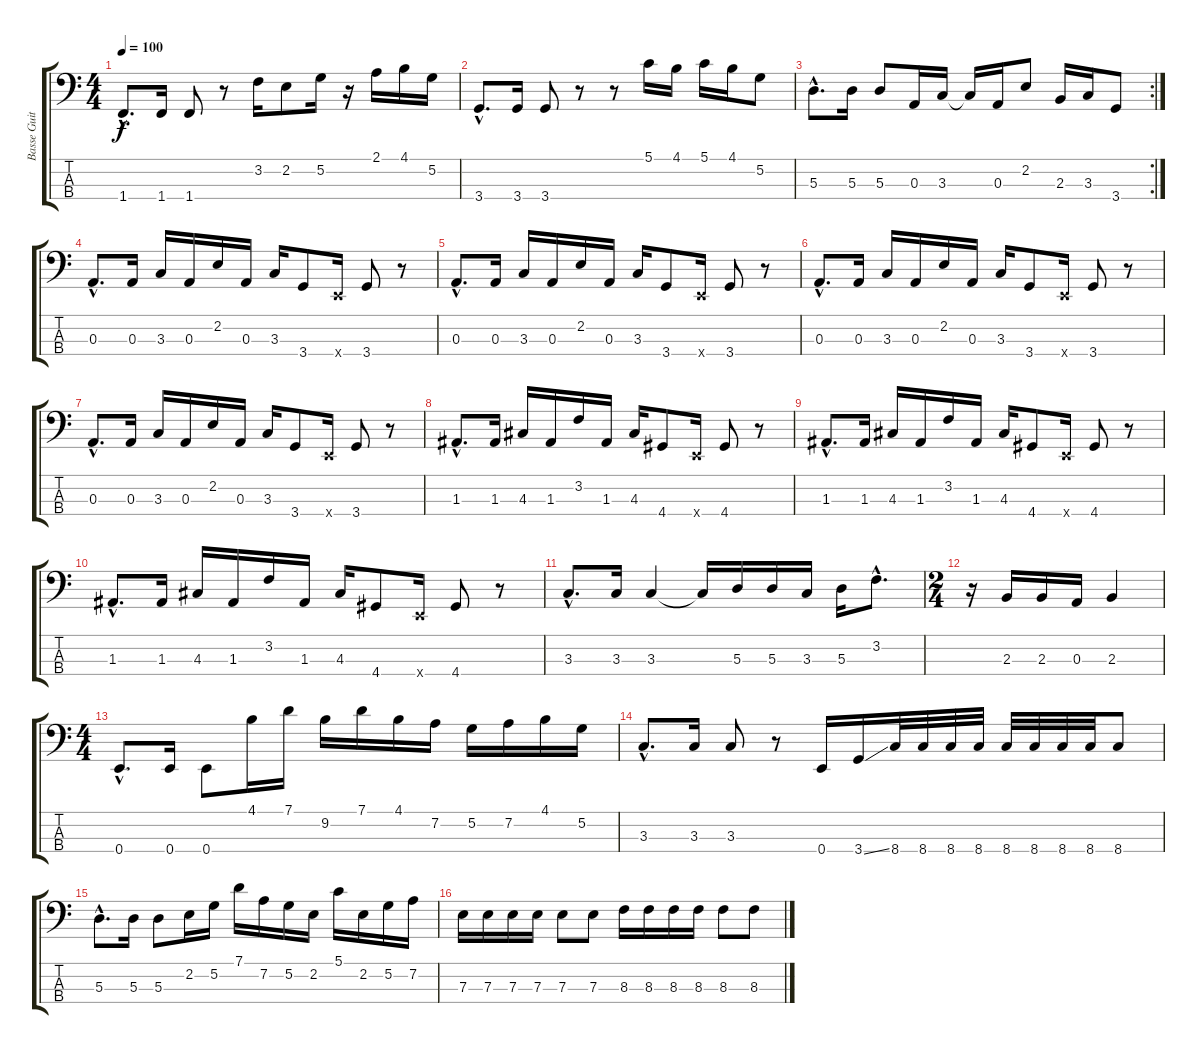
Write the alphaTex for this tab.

\track ("Basse Guitare" "Basse Guit") {instrument electricbassfinger}
\staff {score tabs}
\tuning (G2 D2 A1 E1) {hide}
\ts (4 4)
\tempo 100
\clef f4
\ks c
1.4{hac}.8{d dy f} 1.4.16 1.4.8 r.8 3.2.16 2.2.8 5.2.16 r.16 2.1.16 4.1.16 5.2.16 |
3.4{hac}.8{d} 3.4.16 3.4.8 r.8 r.8 5.1.16 4.1.16 5.1.16 4.1.16 5.2.8 |
\rc 2
5.3{hac}.8{d} 5.3.16 5.3.8 0.3.16 3.3.16 3.3{t}.16 0.3.16 2.2.8 2.3.16 3.3.16 3.4.8 |
0.3{hac}.8{d} 0.3.16 3.3.16 0.3.16 2.2.16 0.3.16 3.3.16 3.4.8 0.4{x}.16 3.4.8 r.8 |
0.3{hac}.8{d} 0.3.16 3.3.16 0.3.16 2.2.16 0.3.16 3.3.16 3.4.8 0.4{x}.16 3.4.8 r.8 |
0.3{hac}.8{d} 0.3.16 3.3.16 0.3.16 2.2.16 0.3.16 3.3.16 3.4.8 0.4{x}.16 3.4.8 r.8 |
0.3{hac}.8{d} 0.3.16 3.3.16 0.3.16 2.2.16 0.3.16 3.3.16 3.4.8 0.4{x}.16 3.4.8 r.8 |
1.3{hac}.8{d} 1.3.16 4.3.16 1.3.16 3.2.16 1.3.16 4.3.16 4.4.8 0.4{x}.16 4.4.8 r.8 |
1.3{hac}.8{d} 1.3.16 4.3.16 1.3.16 3.2.16 1.3.16 4.3.16 4.4.8 0.4{x}.16 4.4.8 r.8 |
1.3{hac}.8{d} 1.3.16 4.3.16 1.3.16 3.2.16 1.3.16 4.3.16 4.4.8 0.4{x}.16 4.4.8 r.8 |
3.3{hac}.8{d} 3.3.16 3.3.4 3.3{t}.16 5.3.16 5.3.16 3.3.16 5.3.16 3.2{hac}.8{d} |
\ts (2 4)
r.16 2.3.16 2.3.16 0.3.16 2.3.4 |
\ts (4 4)
0.4{hac}.8{d} 0.4.16 0.4.8 4.1.16 7.1.16 9.2.16 7.1.16 4.1.16 7.2.16 5.2.16 7.2.16 4.1.16 5.2.16 |
3.3{hac}.8{d} 3.3.16 3.3.8 r.8 0.4.16 3.4{ss}.16 8.4.32 8.4.32 8.4.32 8.4.32 8.4.32 8.4.32 8.4.32 8.4.32 8.4.8 |
5.3{hac}.8{d} 5.3.16 5.3.8 2.2.16 5.2.16 7.1.16 7.2.16 5.2.16 2.2.16 5.1.16 2.2.16 5.2.16 7.2.16 |
7.3.16 7.3.16 7.3.16 7.3.16 7.3.8 7.3.8 8.3.16 8.3.16 8.3.16 8.3.16 8.3.8 8.3.8
